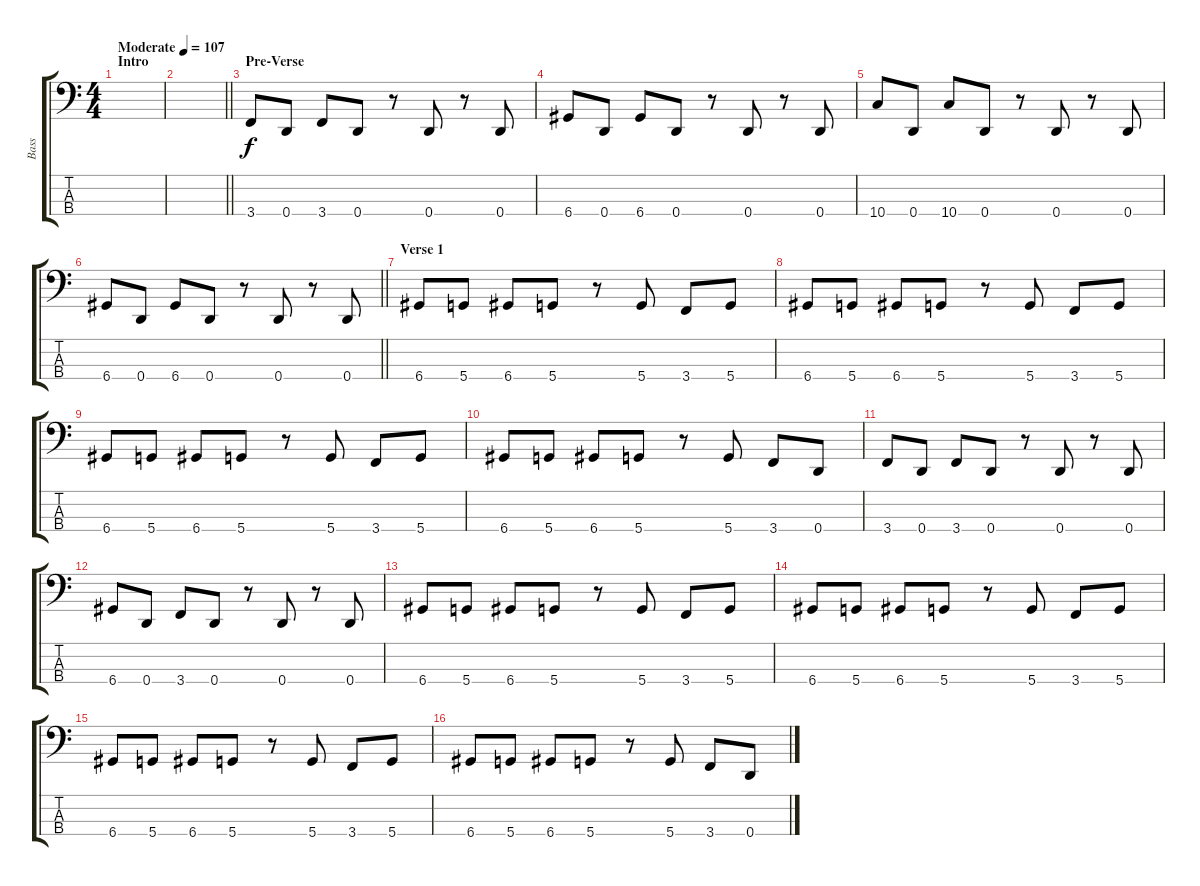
\track ("Bass" "Bass") {instrument electricbassfinger}
\staff {score tabs}
\tuning (G2 D2 A1 D1) {hide}
\ts (4 4)
\section ("" "Intro")
\tempo (107 "Moderate")
\clef f4
\ks c
|
\barLineRight lightlight
|
\section ("" "Pre-Verse")
3.4.8 0.4.8 3.4.8 0.4.8 r.8 0.4.8 r.8 0.4.8 |
6.4.8 0.4.8 6.4.8 0.4.8 r.8 0.4.8 r.8 0.4.8 |
10.4.8 0.4.8 10.4.8 0.4.8 r.8 0.4.8 r.8 0.4.8 |
\barLineRight lightlight
6.4.8 0.4.8 6.4.8 0.4.8 r.8 0.4.8 r.8 0.4.8 |
\section ("" "Verse 1")
6.4.8 5.4.8 6.4.8 5.4.8 r.8 5.4.8 3.4.8 5.4.8 |
6.4.8 5.4.8 6.4.8 5.4.8 r.8 5.4.8 3.4.8 5.4.8 |
6.4.8 5.4.8 6.4.8 5.4.8 r.8 5.4.8 3.4.8 5.4.8 |
6.4.8 5.4.8 6.4.8 5.4.8 r.8 5.4.8 3.4.8 0.4.8 |
3.4.8 0.4.8 3.4.8 0.4.8 r.8 0.4.8 r.8 0.4.8 |
6.4.8 0.4.8 3.4.8 0.4.8 r.8 0.4.8 r.8 0.4.8 |
6.4.8 5.4.8 6.4.8 5.4.8 r.8 5.4.8 3.4.8 5.4.8 |
6.4.8 5.4.8 6.4.8 5.4.8 r.8 5.4.8 3.4.8 5.4.8 |
6.4.8 5.4.8 6.4.8 5.4.8 r.8 5.4.8 3.4.8 5.4.8 |
6.4.8 5.4.8 6.4.8 5.4.8 r.8 5.4.8 3.4.8 0.4.8
